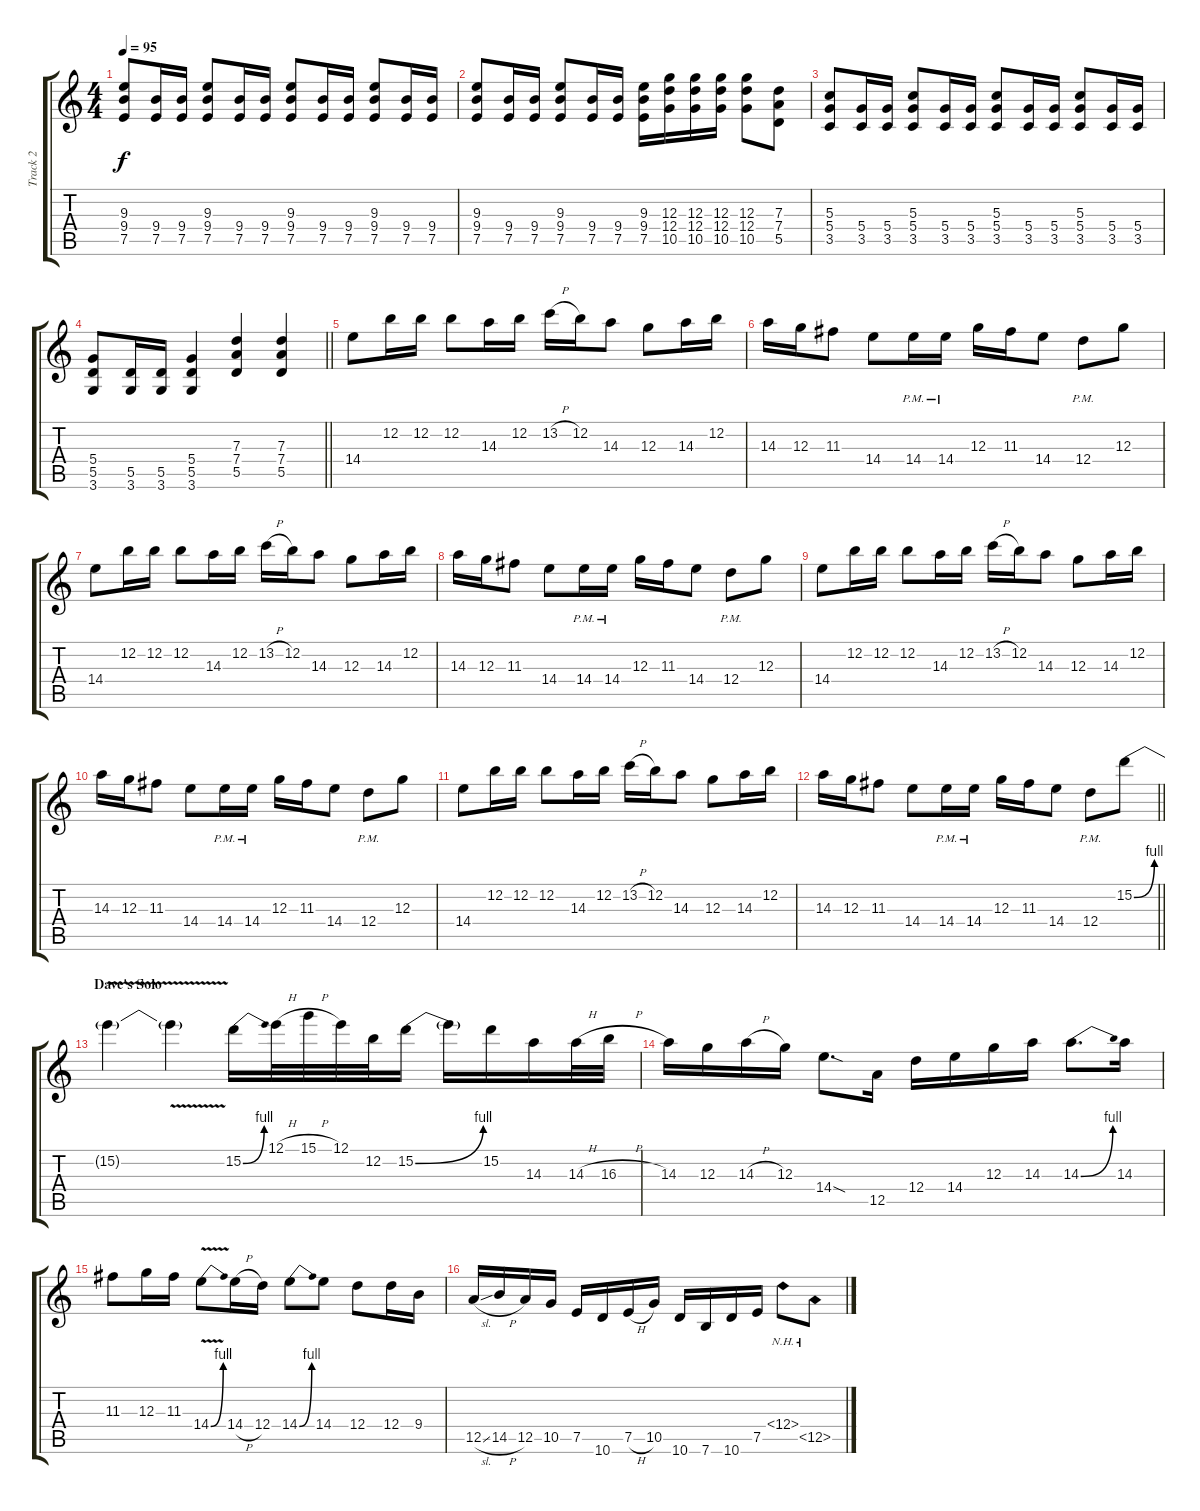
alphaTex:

\track ("Track 2" "Track 2") {instrument electricguitarclean}
\staff {score tabs}
\tuning (E4 B3 G3 D3 A2 E2) {hide}
\ts (4 4)
\tempo 95
\clef g2
\ks c
(9.3 9.4 7.5).8{dy f} (9.4 7.5).16 (9.4 7.5).16 (9.3 9.4 7.5).8 (9.4 7.5).16 (9.4 7.5).16 (9.3 9.4 7.5).8 (9.4 7.5).16 (9.4 7.5).16 (9.3 9.4 7.5).8 (9.4 7.5).16 (9.4 7.5).16 |
(9.3 9.4 7.5).8 (9.4 7.5).16 (9.4 7.5).16 (9.3 9.4 7.5).8 (9.4 7.5).16 (9.4 7.5).16 (9.3 9.4 7.5).16 (12.3 12.4 10.5).16 (12.3 12.4 10.5).16 (12.3 12.4 10.5).16 (12.3 12.4 10.5).8 (7.3 7.4 5.5).8 |
(5.3 5.4 3.5).8 (5.4 3.5).16 (5.4 3.5).16 (5.3 5.4 3.5).8 (5.4 3.5).16 (5.4 3.5).16 (5.3 5.4 3.5).8 (5.4 3.5).16 (5.4 3.5).16 (5.3 5.4 3.5).8 (5.4 3.5).16 (5.4 3.5).16 |
\barLineRight lightlight
(5.4 5.5 3.6).8 (5.5 3.6).16 (5.5 3.6).16 (5.4 5.5 3.6).4 (7.3 7.4 5.5).4 (7.3 7.4 5.5).4 |
14.4.8 12.2.16 12.2.16 12.2.8 14.3.16 12.2.16 13.2{h}.16 12.2.16 14.3.8 12.3.8 14.3.16 12.2.16 |
14.3.16 12.3.16 11.3.8 14.4.8 14.4{pm}.16 14.4{pm}.16 12.3.16 11.3.16 14.4.8 12.4{pm}.8 12.3.8 |
14.4.8 12.2.16 12.2.16 12.2.8 14.3.16 12.2.16 13.2{h}.16 12.2.16 14.3.8 12.3.8 14.3.16 12.2.16 |
14.3.16 12.3.16 11.3.8 14.4.8 14.4{pm}.16 14.4{pm}.16 12.3.16 11.3.16 14.4.8 12.4{pm}.8 12.3.8 |
14.4.8 12.2.16 12.2.16 12.2.8 14.3.16 12.2.16 13.2{h}.16 12.2.16 14.3.8 12.3.8 14.3.16 12.2.16 |
14.3.16 12.3.16 11.3.8 14.4.8 14.4{pm}.16 14.4{pm}.16 12.3.16 11.3.16 14.4.8 12.4{pm}.8 12.3.8 |
14.4.8 12.2.16 12.2.16 12.2.8 14.3.16 12.2.16 13.2{h}.16 12.2.16 14.3.8 12.3.8 14.3.16 12.2.16 |
\barLineRight lightlight
14.3.16 12.3.16 11.3.8 14.4.8 14.4{pm}.16 14.4{pm}.16 12.3.16 11.3.16 14.4.8 12.4{pm}.8 15.2{be (bend 0 0 60 4)}.8 |
\section ("" "Dave's Solo")
15.2{v t}.4 15.2{t}.4 15.2{be (bend 0 0 60 4)}.16 12.1{h}.32 15.1{h}.32 12.1.32 12.2.32 15.2{be (bend 0 0 60 4)}.16 15.2{t}.16 15.2.16 14.3.16 14.3{h}.32 16.3{h}.32 |
14.3.16 12.3.16 14.3{h}.16 12.3.16 14.4{sod}.8{d} 12.5.16 12.4.16 14.4.16 12.3.16 14.3.16 14.3{be (bend 0 0 60 4)}.8{d} 14.3.16 |
11.3.8 12.3.16 11.3.16 14.4{be (bend 0 0 60 4) v}.8 14.4{h}.16 12.4.16 14.4{be (bend 0 0 60 4)}.8 14.4.8 12.4.8 12.4.16 9.4.16 |
12.5{sl}.16 14.5{h}.16 12.5.16 10.5.16 7.5.16 10.6.16 7.5{h}.16 10.5.16 10.6.16 7.6.16 10.6.16 7.5.16 12.4{nh}.8 12.5{nh}.8
